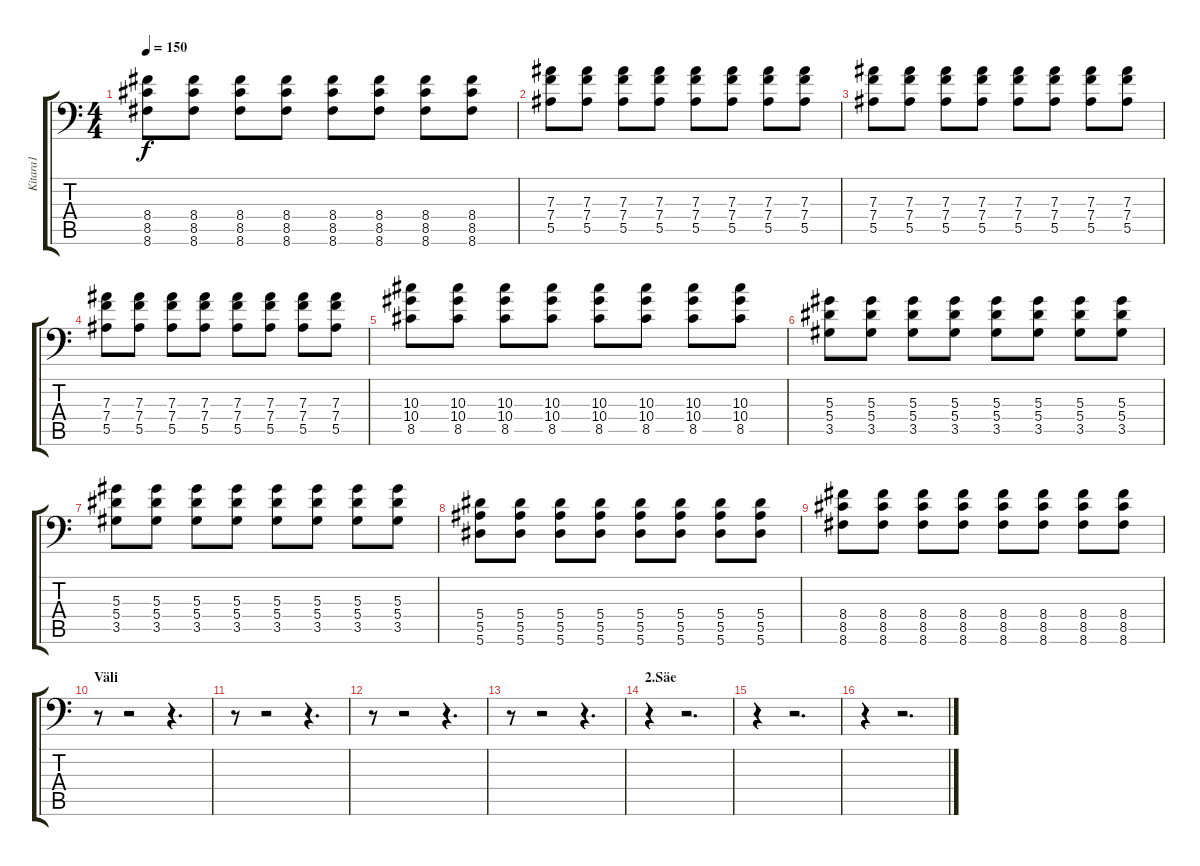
\track ("Kitara1" "Kitara1") {instrument distortionguitar}
\staff {score tabs}
\tuning (C4 G3 Eb3 Bb2 F2 Bb1) {hide}
\ts (4 4)
\tempo 150
\clef f4
\ks c
(8.4 8.5 8.6).8{dy f} (8.4 8.5 8.6).8 (8.4 8.5 8.6).8 (8.4 8.5 8.6).8 (8.4 8.5 8.6).8 (8.4 8.5 8.6).8 (8.4 8.5 8.6).8 (8.4 8.5 8.6).8 |
(7.3 7.4 5.5).8 (7.3 7.4 5.5).8 (7.3 7.4 5.5).8 (7.3 7.4 5.5).8 (7.3 7.4 5.5).8 (7.3 7.4 5.5).8 (7.3 7.4 5.5).8 (7.3 7.4 5.5).8 |
(7.3 7.4 5.5).8 (7.3 7.4 5.5).8 (7.3 7.4 5.5).8 (7.3 7.4 5.5).8 (7.3 7.4 5.5).8 (7.3 7.4 5.5).8 (7.3 7.4 5.5).8 (7.3 7.4 5.5).8 |
(7.3 7.4 5.5).8 (7.3 7.4 5.5).8 (7.3 7.4 5.5).8 (7.3 7.4 5.5).8 (7.3 7.4 5.5).8 (7.3 7.4 5.5).8 (7.3 7.4 5.5).8 (7.3 7.4 5.5).8 |
(10.3 10.4 8.5).8 (10.3 10.4 8.5).8 (10.3 10.4 8.5).8 (10.3 10.4 8.5).8 (10.3 10.4 8.5).8 (10.3 10.4 8.5).8 (10.3 10.4 8.5).8 (10.3 10.4 8.5).8 |
(5.3 5.4 3.5).8 (5.3 5.4 3.5).8 (5.3 5.4 3.5).8 (5.3 5.4 3.5).8 (5.3 5.4 3.5).8 (5.3 5.4 3.5).8 (5.3 5.4 3.5).8 (5.3 5.4 3.5).8 |
(5.3 5.4 3.5).8 (5.3 5.4 3.5).8 (5.3 5.4 3.5).8 (5.3 5.4 3.5).8 (5.3 5.4 3.5).8 (5.3 5.4 3.5).8 (5.3 5.4 3.5).8 (5.3 5.4 3.5).8 |
(5.4 5.5 5.6).8 (5.4 5.5 5.6).8 (5.4 5.5 5.6).8 (5.4 5.5 5.6).8 (5.4 5.5 5.6).8 (5.4 5.5 5.6).8 (5.4 5.5 5.6).8 (5.4 5.5 5.6).8 |
(8.4 8.5 8.6).8 (8.4 8.5 8.6).8 (8.4 8.5 8.6).8 (8.4 8.5 8.6).8 (8.4 8.5 8.6).8 (8.4 8.5 8.6).8 (8.4 8.5 8.6).8 (8.4 8.5 8.6).8 |
\section ("" "Väli")
r.8 r.2 r.4{d} |
r.8 r.2 r.4{d} |
r.8 r.2 r.4{d} |
r.8 r.2 r.4{d} |
\section ("" "2.Säe")
r.4 r.2{d} |
r.4 r.2{d} |
r.4 r.2{d}
